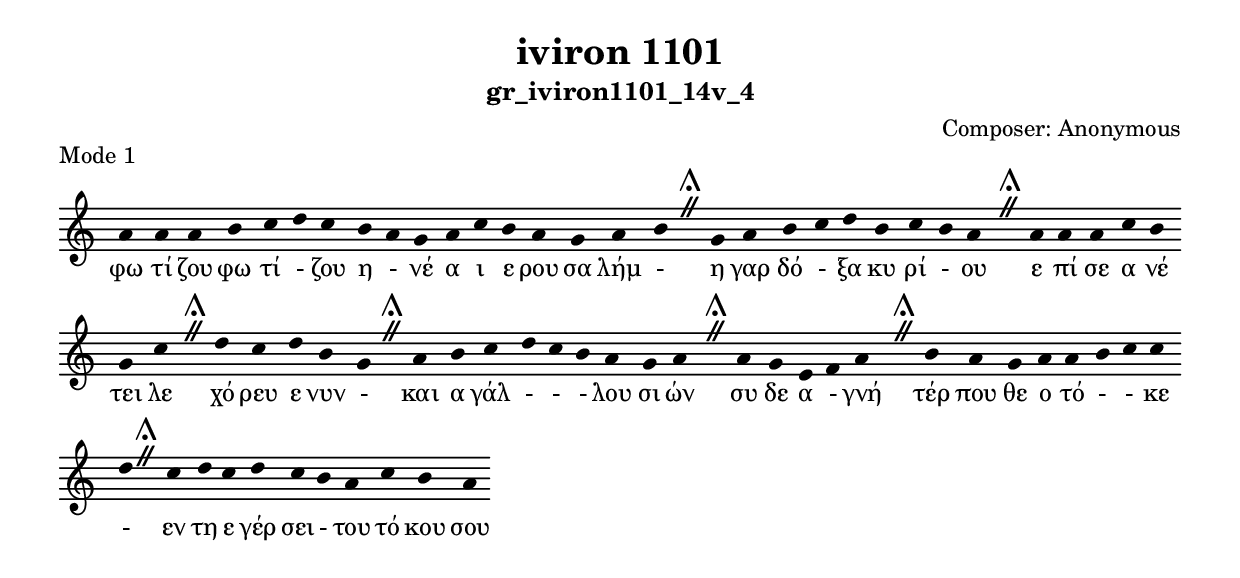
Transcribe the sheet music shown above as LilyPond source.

\include "gregorian.ly"

	\header {
 	  title = "iviron 1101"
	  subtitle = "gr_iviron1101_14v_4"
	  composer = "Composer: Αnonymous"
	  piece = "Mode 1"
	}

	chant = {
	  a'4 a'4 a'4 b'4 c''4 d''4 c''4 b'4 a'4 g'4 a'4 c''4 b'4 a'4 g'4 a'4 b'4 \divisioMaior
 g'4 a'4 b'4 c''4 d''4 b'4 c''4 b'4 a'4 \divisioMaior
 a'4 a'4 a'4 c''4 b'4 g'4 c''4 \divisioMaior
 d''4 c''4 d''4 b'4 g'4 \divisioMaior
 a'4 b'4 c''4 d''4 c''4 b'4 a'4 g'4 a'4 \divisioMaior
 a'4 g'4 e'4 f'4 a'4 \divisioMaior
 b'4 a'4 g'4 a'4 a'4 b'4 c''4 c''4 d''4 \divisioMaior
 c''4 d''4 c''4 d''4 c''4 b'4 a'4 c''4 b'4 a'4\finalis
	}

	verba = \lyricmode {φω τί ζου φω τί - ζου η - νέ α ι ε ρου σα λήμ - 
η γαρ δό - ξα κυ ρί - ου 
ε πί σε α νέ τει λε 
χό ρευ ε νυν - 
και α γάλ -  -  - λου σι ών 
συ δε α - γνή 
τέρ που θε ο τό -  - κε - 
εν τη ε γέρ σει - του τό κου σου 
	}


	\score {
	  \new Staff <<
	  \new Voice = "melody" \chant
	  \new Lyrics = "one" \lyricsto melody \verba
	  >>
	  \layout {
	    \context {
	      \Staff
	      \remove "Time_signature_engraver"
	      \remove "Bar_engraver"
	    }
	    \context {
	      \Voice
	      \remove "Stem_engraver"
	    }
	  }
	}